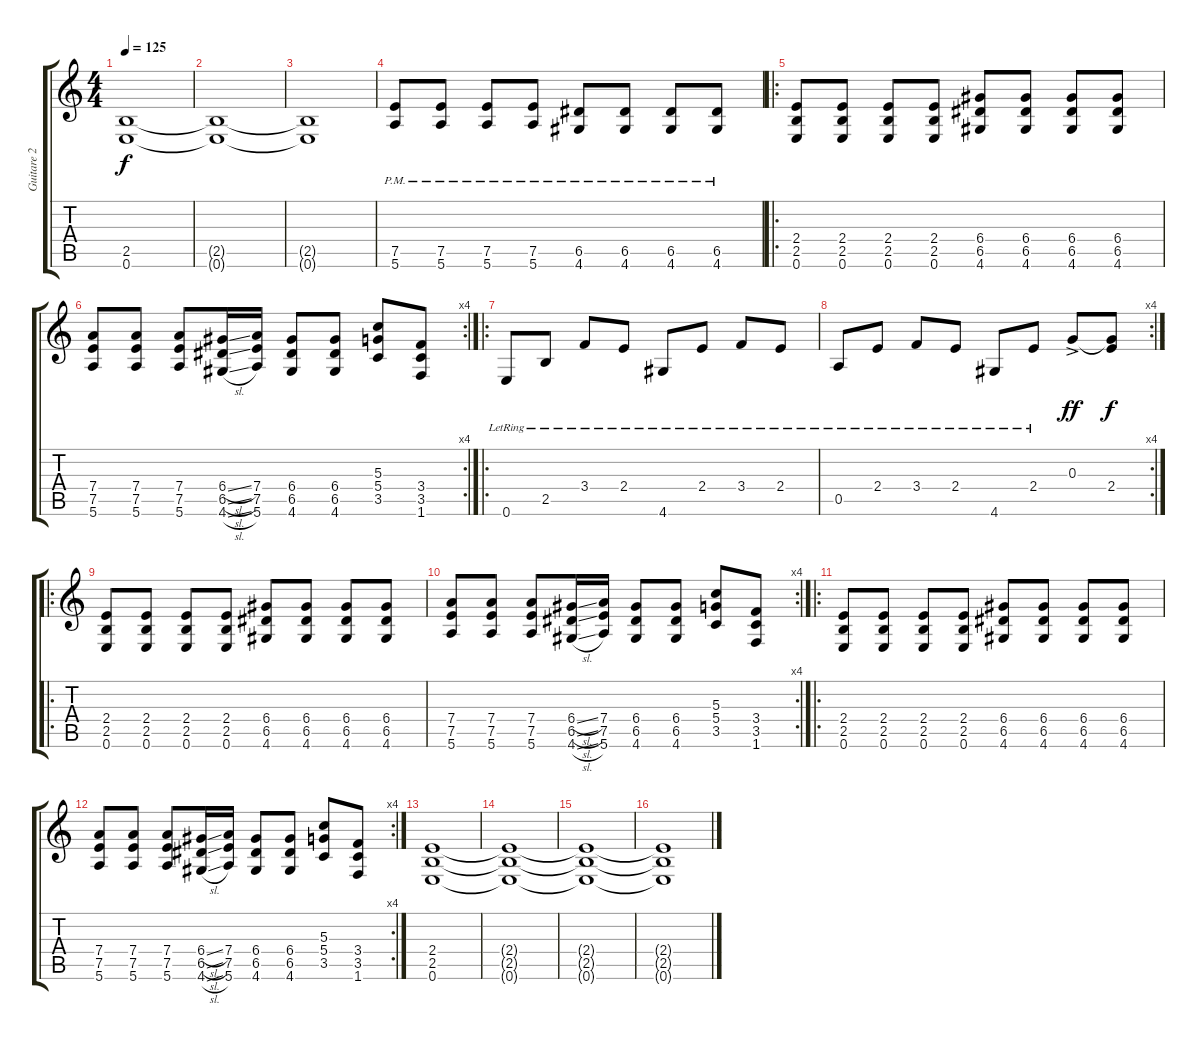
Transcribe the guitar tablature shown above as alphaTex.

\track ("Guitare 2" "Guitare 2") {instrument distortionguitar}
\staff {score tabs}
\tuning (E4 B3 G3 D3 A2 E2) {hide}
\ts (4 4)
\tempo 125
\clef g2
\ks c
(2.5 0.6).1{dy f} |
(2.5{t} 0.6{t}).1 |
(2.5{t} 0.6{t}).1 |
(7.5{pm} 5.6{pm}).8 (7.5{pm} 5.6{pm}).8 (7.5{pm} 5.6{pm}).8 (7.5{pm} 5.6{pm}).8 (6.5{pm} 4.6{pm}).8 (6.5{pm} 4.6{pm}).8 (6.5{pm} 4.6{pm}).8 (6.5{pm} 4.6{pm}).8 |
\ro
(2.4 2.5 0.6).8 (2.4 2.5 0.6).8 (2.4 2.5 0.6).8 (2.4 2.5 0.6).8 (6.4 6.5 4.6).8 (6.4 6.5 4.6).8 (6.4 6.5 4.6).8 (6.4 6.5 4.6).8 |
\rc 4
(7.4 7.5 5.6).8 (7.4 7.5 5.6).8 (7.4 7.5 5.6).8 (6.4{sl} 6.5{sl} 4.6{sl}).16 (7.4 7.5 5.6).16 (6.4 6.5 4.6).8 (6.4 6.5 4.6).8 (5.3 5.4 3.5).8 (3.4 3.5 1.6).8 |
\ro
0.6{lr}.8 2.5{lr}.8 3.4{lr}.8 2.4{lr}.8 4.6{lr}.8 2.4{lr}.8 3.4{lr}.8 2.4{lr}.8 |
\rc 4
0.5{lr}.8 2.4{lr}.8 3.4{lr}.8 2.4{lr}.8 4.6{lr}.8 2.4{lr}.8 0.3{ac}.8{dy ff} (0.3{t} 2.4).8{dy f} |
\ro
(2.4 2.5 0.6).8 (2.4 2.5 0.6).8 (2.4 2.5 0.6).8 (2.4 2.5 0.6).8 (6.4 6.5 4.6).8 (6.4 6.5 4.6).8 (6.4 6.5 4.6).8 (6.4 6.5 4.6).8 |
\rc 4
(7.4 7.5 5.6).8 (7.4 7.5 5.6).8 (7.4 7.5 5.6).8 (6.4{sl} 6.5{sl} 4.6{sl}).16 (7.4 7.5 5.6).16 (6.4 6.5 4.6).8 (6.4 6.5 4.6).8 (5.3 5.4 3.5).8 (3.4 3.5 1.6).8 |
\ro
(2.4 2.5 0.6).8 (2.4 2.5 0.6).8 (2.4 2.5 0.6).8 (2.4 2.5 0.6).8 (6.4 6.5 4.6).8 (6.4 6.5 4.6).8 (6.4 6.5 4.6).8 (6.4 6.5 4.6).8 |
\rc 4
(7.4 7.5 5.6).8 (7.4 7.5 5.6).8 (7.4 7.5 5.6).8 (6.4{sl} 6.5{sl} 4.6{sl}).16 (7.4 7.5 5.6).16 (6.4 6.5 4.6).8 (6.4 6.5 4.6).8 (5.3 5.4 3.5).8 (3.4 3.5 1.6).8 |
(2.4 2.5 0.6).1 |
(2.4{t} 2.5{t} 0.6{t}).1 |
(2.4{t} 2.5{t} 0.6{t}).1 |
(2.4{t} 2.5{t} 0.6{t}).1
